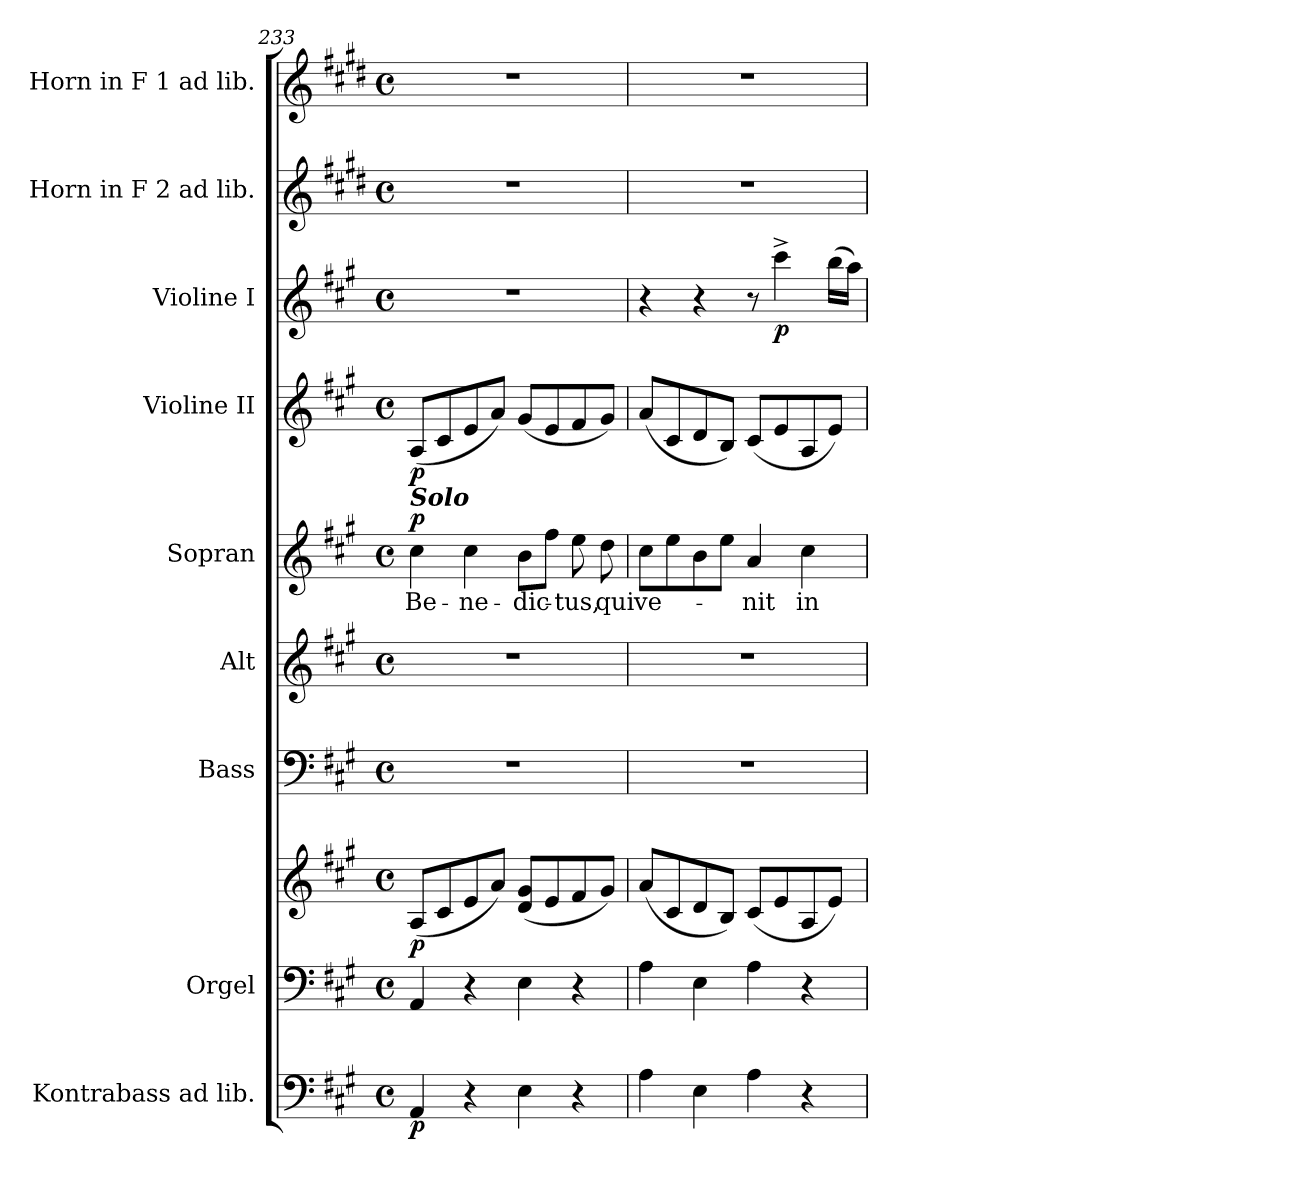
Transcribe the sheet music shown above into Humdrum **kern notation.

**kern	**dynam	**kern	**kern	**dynam	**kern	**kern	**kern	**text	**dynam	**kern	**dynam	**kern	**dynam	**kern	**kern
*part9	*part9	*part8	*part8	*part8	*part7	*part6	*part5	*part5	*part5	*part4	*part4	*part3	*part3	*part2	*part1
*staff10	*staff10	*staff9	*staff8	*staff8/9	*staff7	*staff6	*staff5	*staff5	*staff5	*staff4	*staff4	*staff3	*staff3	*staff2	*staff1
*I"Kontrabass ad lib.	*	*I"Orgel	*	*	*I"Bass	*I"Alt	*I"Sopran	*	*	*I"Violine II	*	*I"Violine I	*	*I"Horn in F 2 ad lib.	*I"Horn in F 1 ad lib.
*I'Kb.	*	*I'Org.	*	*	*I'B.	*I'A.	*I'S.	*	*	*I'Vl. II	*	*I'Vl. I	*	*	*
*clefF4	*	*clefF4	*clefG2	*	*clefF4	*clefG2	*clefG2	*	*	*clefG2	*	*clefG2	*	*clefG2	*clefG2
*ITrd7c12	*	*	*	*	*	*	*	*	*	*	*	*	*	*ITrd4c7	*ITrd4c7
*k[f#c#g#]	*	*k[f#c#g#]	*k[f#c#g#]	*	*k[f#c#g#]	*k[f#c#g#]	*k[f#c#g#]	*	*	*k[f#c#g#]	*	*k[f#c#g#]	*	*k[f#c#g#]	*k[f#c#g#]
*A:	*	*A:	*A:	*	*A:	*A:	*A:	*	*	*A:	*	*A:	*	*A:	*A:
*M4/4	*	*M4/4	*M4/4	*	*M4/4	*M4/4	*M4/4	*	*	*M4/4	*	*M4/4	*	*M4/4	*M4/4
*met(c)	*	*met(c)	*met(c)	*	*met(c)	*met(c)	*met(c)	*	*	*met(c)	*	*met(c)	*	*met(c)	*met(c)
=233	=233	=233	=233	=233	=233	=233	=233	=233	=233	=233	=233	=233	=233	=233	=233
!	!	!	!	!	!	!	!LO:TX:a:Bi:t=Solo	!	!	!	!	!	!	!	!
!	!LO:DY:b	!	!	!LO:DY:b	!	!	!	!LO:LY:b	!LO:DY:a	!	!LO:DY:b	!	!	!	!
4AAA/	p	4AA/	(<8A/L	p	1r	1r	4cc#\	Be-	p	(<8A/L	p	1r	.	1r	1r
.	.	.	8c#/	.	.	.	.	.	.	8c#/	.	.	.	.	.
!	!	!	!	!	!	!	!	!LO:LY:b	!	!	!	!	!	!	!
4r	.	4r	8e/	.	.	.	4cc#\	-ne-	.	8e/	.	.	.	.	.
.	.	.	8a/J)	.	.	.	.	.	.	8a/J)	.	.	.	.	.
!	!	!	!	!	!	!	!	!LO:LY:b	!	!	!	!	!	!	!
4EE\	.	4E\	(<8d/ 8g#/L	.	.	.	8b\L	-dic-	.	(<8g#/L	.	.	.	.	.
.	.	.	8e/	.	.	.	8ff#\J	.	.	8e/	.	.	.	.	.
!	!	!	!	!	!	!	!	!LO:LY:b	!	!	!	!	!	!	!
4r	.	4r	8f#/	.	.	.	8ee\	-tus,	.	8f#/	.	.	.	.	.
!	!	!	!	!	!	!	!	!LO:LY:b	!	!	!	!	!	!	!
.	.	.	8g#/J)	.	.	.	8dd\	qui	.	8g#/J)	.	.	.	.	.
=234	=234	=234	=234	=234	=234	=234	=234	=234	=234	=234	=234	=234	=234	=234	=234
!	!	!	!	!	!	!	!	!LO:LY:b	!	!	!	!	!	!	!
4AA\	.	4A\	(<8a/L	.	1r	1r	8cc#\L	ve-	.	(<8a/L	.	4r	.	1r	1r
.	.	.	8c#/	.	.	.	8ee\	.	.	8c#/	.	.	.	.	.
4EE\	.	4E\	8d/	.	.	.	8b\	.	.	8d/	.	4r	.	.	.
.	.	.	8B/J)	.	.	.	8ee\J	.	.	8B/J)	.	.	.	.	.
!	!	!	!	!	!	!	!	!LO:LY:b	!	!	!	!	!	!	!
4AA\	.	4A\	(<8c#/L	.	.	.	4a/	-nit	.	(<8c#/L	.	8r	.	.	.
!	!	!	!	!	!	!	!	!	!	!	!	!	!LO:DY:b	!	!
.	.	.	8e/	.	.	.	.	.	.	8e/	.	4ccc#^>\	p	.	.
!	!	!	!	!	!	!	!	!LO:LY:b	!	!	!	!	!	!	!
4r	.	4r	8A/	.	.	.	4cc#\	in	.	8A/	.	.	.	.	.
.	.	.	8e/J)	.	.	.	.	.	.	8e/J)	.	(>16bb\LL	.	.	.
.	.	.	.	.	.	.	.	.	.	.	.	16aa\JJ)	.	.	.
=	=	=	=	=	=	=	=	=	=	=	=	=	=	=	=
*-	*-	*-	*-	*-	*-	*-	*-	*-	*-	*-	*-	*-	*-	*-	*-
